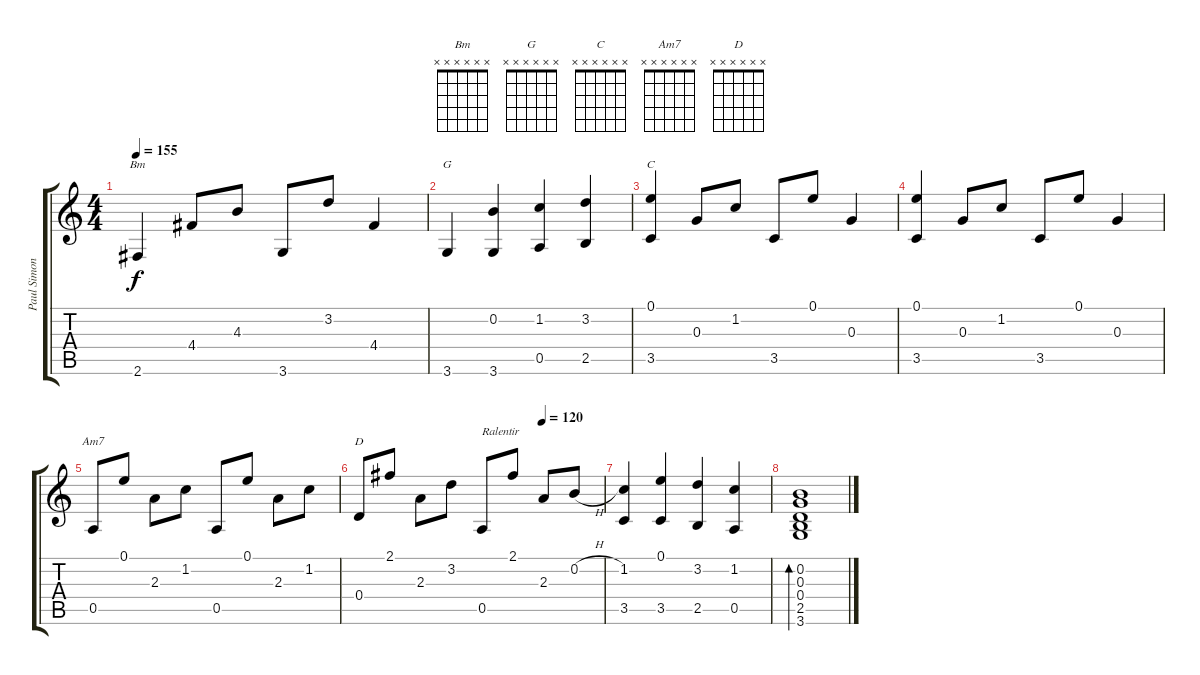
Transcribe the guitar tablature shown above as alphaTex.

\track ("Paul Simon" "Paul Simon") {instrument acousticguitarnylon}
\staff {score tabs}
\tuning (E4 B3 G3 D3 A2 E2) {hide}
\chord ("Bm" x x x x x x) {firstfret 0}
\chord ("G" x x x x x x) {firstfret 0}
\chord ("C" x x x x x x) {firstfret 0}
\chord ("Am7" x x x x x x) {firstfret 0}
\chord ("D" x x x x x x) {firstfret 0}
\ts (4 4)
\tempo 155
\clef g2
\ks c
2.6.4{ch "Bm" dy f} 4.4.8 4.3.8 3.6.8 3.2.8 4.4.4 |
3.6.4{ch "G"} (0.2 3.6).4 (1.2 0.5).4 (3.2 2.5).4 |
(0.1 3.5).4{ch "C"} 0.3.8 1.2.8 3.5.8 0.1.8 0.3.4 |
(0.1 3.5).4 0.3.8 1.2.8 3.5.8 0.1.8 0.3.4 |
0.5.8{ch "Am7"} 0.1.8 2.3.8 1.2.8 0.5.8 0.1.8 2.3.8 1.2.8 |
\tempo (120 0.75)
0.4.8{ch "D"} 2.1.8 2.3.8 3.2.8 0.5.8{txt "Ralentir"} 2.1.8 2.3.8 0.2{h}.8 |
(1.2 3.5).4 (0.1 3.5).4 (3.2 2.5).4 (1.2 0.5).4 |
(0.2 0.3 0.4 2.5 3.6).1{bd 480}
